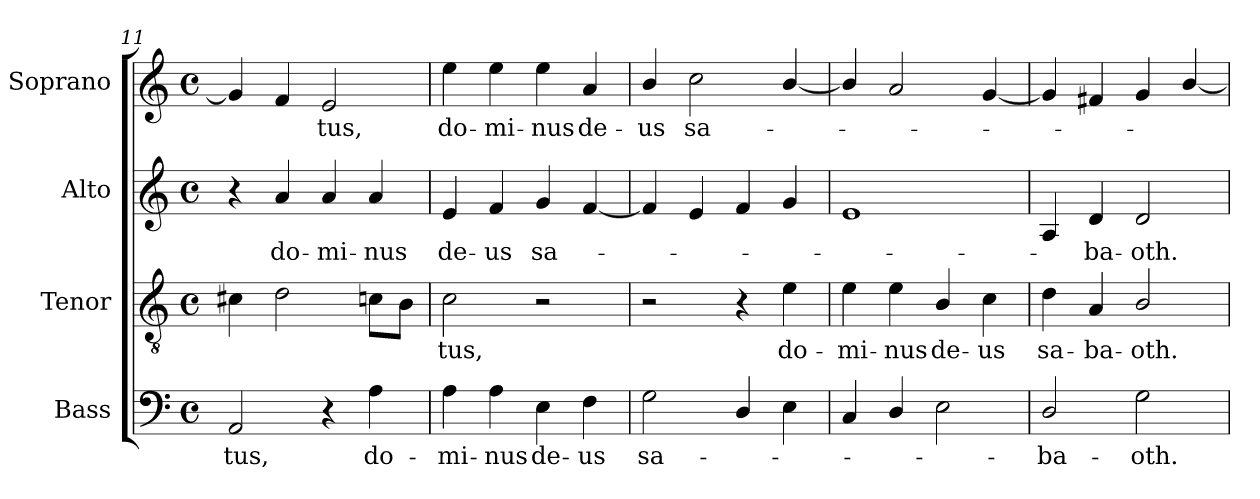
**kern	**text	**kern	**text	**kern	**text	**kern	**text
*part4	*part4	*part3	*part3	*part2	*part2	*part1	*part1
*staff4	*staff4	*staff3	*staff3	*staff2	*staff2	*staff1	*staff1
*I"Bass	*	*I"Tenor	*	*I"Alto	*	*I"Soprano	*
*I'B.	*	*I'T.	*	*I'A.	*	*I'S.	*
*clefF4	*	*clefGv2	*	*clefG2	*	*clefG2	*
*	*	*ITrd7c12	*	*	*	*	*
*k[]	*	*k[]	*	*k[]	*	*k[]	*
*C:	*	*C:	*	*C:	*	*C:	*
*M4/4	*	*M4/4	*	*M4/4	*	*M4/4	*
*met(c)	*	*met(c)	*	*met(c)	*	*met(c)	*
=11	=11	=11	=11	=11	=11	=11	=11
!	!LO:LY:b:color=#000000	!	!	!	!	!	!
2AAi/	-tus,	4C#Xi\	.	4r	.	4gi/]	.
!	!	!	!	!	!LO:LY:b:color=#000000	!	!
.	.	2Di\	.	4ai/	do-	4fi/	.
!	!	!	!	!	!LO:LY:b:color=#000000	!	!
!	!	!	!	!	!	!	!LO:LY:b:color=#000000
4r	.	.	.	4ai/	-mi-	2ei/	-tus,
!	!LO:LY:b:color=#000000	!	!	!	!	!	!
!	!	!	!	!	!LO:LY:b:color=#000000	!	!
4Ai\	do-	8Cni\L	.	4ai/	-nus	.	.
.	.	8BBi\J	.	.	.	.	.
!!LO:LB:g=z
=12	=12	=12	=12	=12	=12	=12	=12
!	!LO:LY:b:color=#000000	!	!	!	!	!	!
!	!	!	!LO:LY:b:color=#000000	!	!	!	!
!	!	!	!	!	!LO:LY:b:color=#000000	!	!
!	!	!	!	!	!	!	!LO:LY:b:color=#000000
4Ai\	-mi-	2Ci\	-tus,	4ei/	de-	4eei\	do-
!	!LO:LY:b:color=#000000	!	!	!	!	!	!
!	!	!	!	!	!LO:LY:b:color=#000000	!	!
!	!	!	!	!	!	!	!LO:LY:b:color=#000000
4Ai\	-nus	.	.	4fi/	-us	4eei\	-mi-
!	!LO:LY:b:color=#000000	!	!	!	!	!	!
!	!	!	!	!	!LO:LY:b:color=#000000	!	!
!	!	!	!	!	!	!	!LO:LY:b:color=#000000
4Ei\	de-	2r	.	4gi/	sa-	4eei\	-nus
!	!LO:LY:b:color=#000000	!	!	!	!	!	!
!	!	!	!	!	!	!	!LO:LY:b:color=#000000
4Fi\	-us	.	.	[4fi/	.	4ai/	de-
=13	=13	=13	=13	=13	=13	=13	=13
!	!LO:LY:b:color=#000000	!	!	!	!	!	!
!	!	!	!	!	!	!	!LO:LY:b:color=#000000
2Gi\	sa-	2r	.	4fi/]	.	4bi/	-us
!	!	!	!	!	!	!	!LO:LY:b:color=#000000
.	.	.	.	4ei/	.	2cci\	sa-
4Di/	.	4r	.	4fi/	.	.	.
!	!	!	!LO:LY:b:color=#000000	!	!	!	!
4Ei\	.	4Ei\	do-	4gi/	.	[4bi/	.
=14	=14	=14	=14	=14	=14	=14	=14
!	!	!	!LO:LY:b:color=#000000	!	!	!	!
4Ci/	.	4Ei\	-mi-	1ei	.	4bi/]	.
!	!	!	!LO:LY:b:color=#000000	!	!	!	!
4Di/	.	4Ei\	-nus	.	.	2ai/	.
!	!	!	!LO:LY:b:color=#000000	!	!	!	!
2Ei\	.	4BBi/	de-	.	.	.	.
!	!	!	!LO:LY:b:color=#000000	!	!	!	!
.	.	4Ci\	-us	.	.	[4gi/	.
=15	=15	=15	=15	=15	=15	=15	=15
!	!LO:LY:b:color=#000000	!	!	!	!	!	!
!	!	!	!LO:LY:b:color=#000000	!	!	!	!
2Di/	-ba-	4Di\	sa-	4Ai/	.	4gi/]	.
!	!	!	!LO:LY:b:color=#000000	!	!	!	!
!	!	!	!	!	!LO:LY:b:color=#000000	!	!
.	.	4AAi/	-ba-	4di/	-ba-	4f#Xi/	.
!	!LO:LY:b:color=#000000	!	!	!	!	!	!
!	!	!	!LO:LY:b:color=#000000	!	!	!	!
!	!	!	!	!	!LO:LY:b:color=#000000	!	!
2Gi\	-oth.	2BBi/	-oth.	2di/	-oth.	4gi/	.
.	.	.	.	.	.	[4bi/	.
=	=	=	=	=	=	=	=
*-	*-	*-	*-	*-	*-	*-	*-
